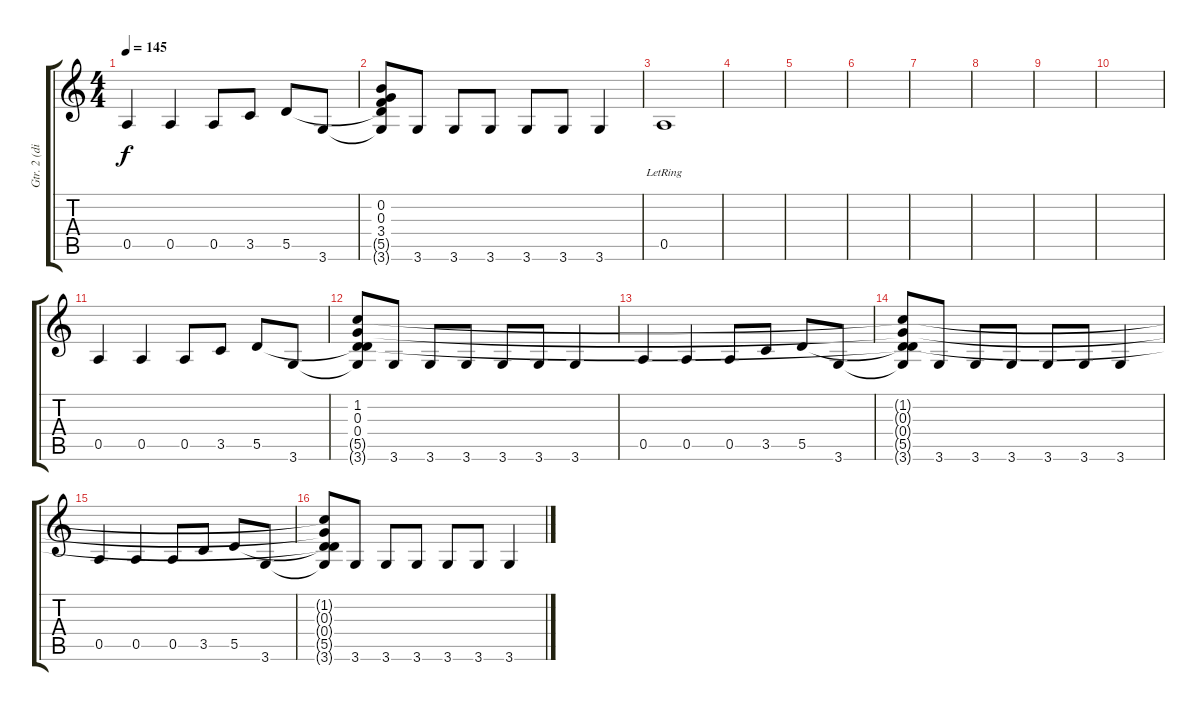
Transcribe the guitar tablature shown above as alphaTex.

\track ("Gtr. 2 (dist.)" "Gtr. 2 (di") {instrument overdrivenguitar}
\staff {score tabs}
\tuning (E4 B3 G3 D3 A2 E2) {hide}
\ts (4 4)
\tempo 145
\clef g2
\ks c
0.5.4{dy f} 0.5.4 0.5.8 3.5.8 5.5.8 3.6.8 |
(0.2{t} 0.3{t} 3.4{t} 5.5{t} 3.6{t}).8 3.6.8 3.6.8 3.6.8 3.6.8 3.6.8 3.6.4 |
0.5{lr}.1 |
|
|
|
|
|
|
|
0.5.4 0.5.4 0.5.8 3.5.8 5.5.8 3.6.8 |
(1.2 0.3 0.4 5.5{t} 3.6{t}).8 3.6.8 3.6.8 3.6.8 3.6.8 3.6.8 3.6.4 |
0.5.4 0.5.4 0.5.8 3.5.8 5.5.8 3.6.8 |
(1.2{t} 0.3{t} 0.4{t} 5.5{t} 3.6{t}).8 3.6.8 3.6.8 3.6.8 3.6.8 3.6.8 3.6.4 |
0.5.4 0.5.4 0.5.8 3.5.8 5.5.8 3.6.8 |
(1.2{t} 0.3{t} 0.4{t} 5.5{t} 3.6{t}).8 3.6.8 3.6.8 3.6.8 3.6.8 3.6.8 3.6.4
